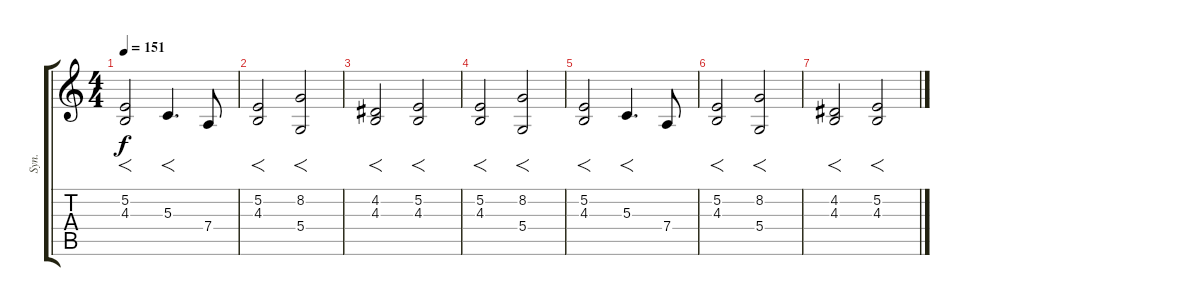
\track ("Syn." "Syn.") {instrument choiraahs}
\staff {score tabs}
\tuning (E4 B3 G3 D3 A2 E2) {hide}
\ts (4 4)
\tempo 151
\clef g2
\ks c
(5.2 4.3).2{f dy f} 5.3.4{f d} 7.4.8 |
(5.2 4.3).2{f} (8.2 5.4).2{f} |
(4.2 4.3).2{f} (5.2 4.3).2{f} |
(5.2 4.3).2{f} (8.2 5.4).2{f} |
(5.2 4.3).2{f} 5.3.4{f d} 7.4.8 |
(5.2 4.3).2{f} (8.2 5.4).2{f} |
(4.2 4.3).2{f} (5.2 4.3).2{f}
